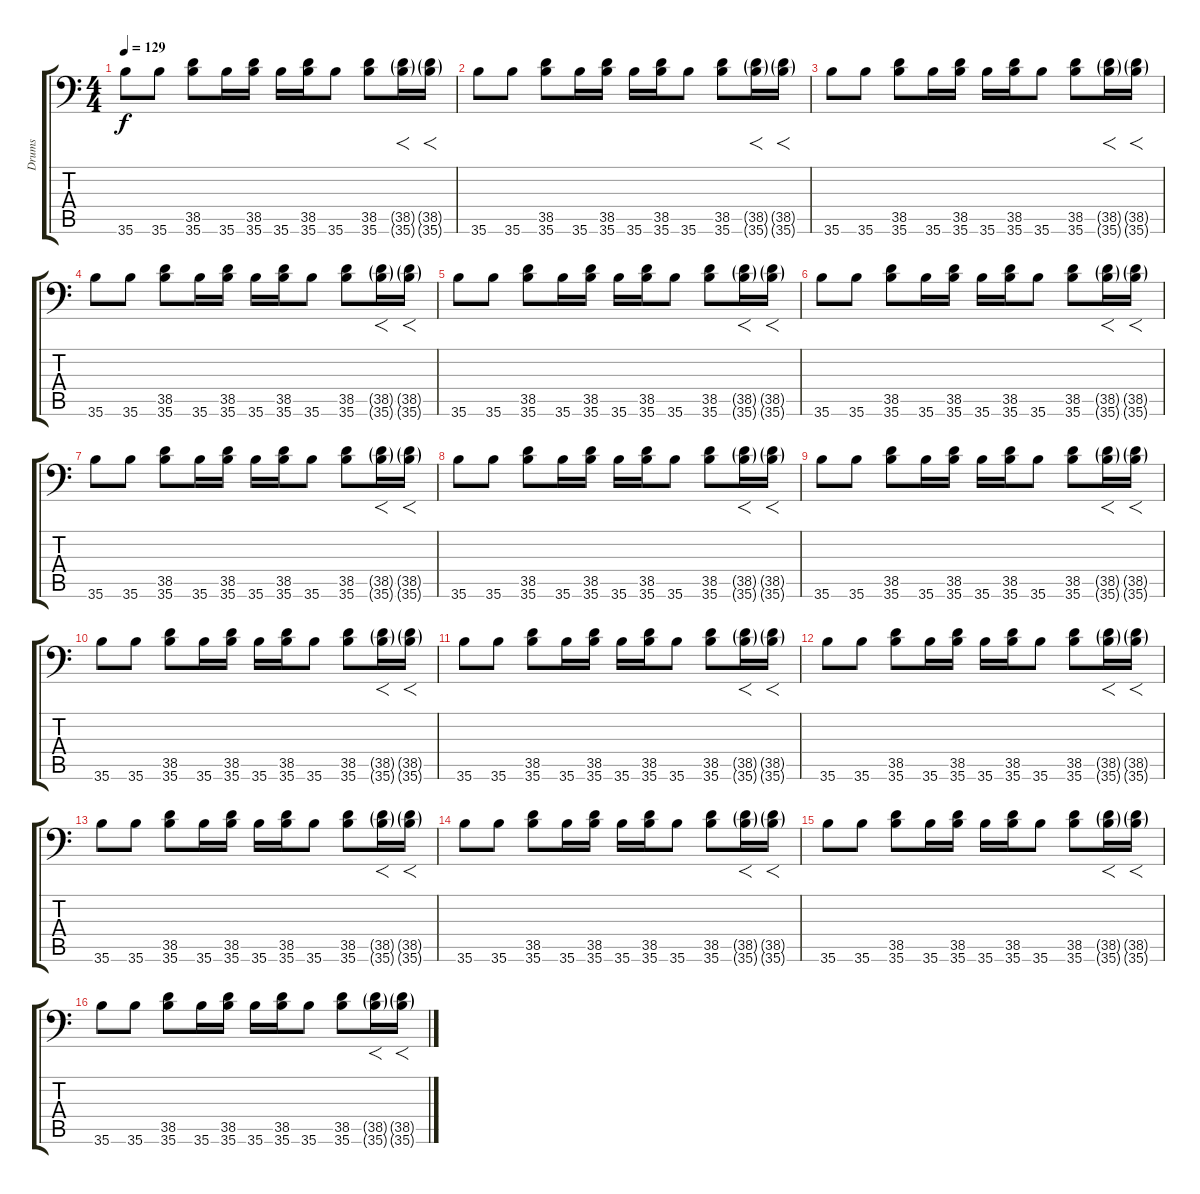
\track ("Drums" "Drums") {instrument acousticgrandpiano}
\staff {score tabs}
\tuning (C-1 C-1 C-1 C-1 C-1 C-1) {hide}
\ts (4 4)
\tempo 129
\clef f4
\ks c
35.6.8{dy f} 35.6.8 (38.5 35.6).8 35.6.16 (38.5 35.6).16 35.6.16 (38.5 35.6).16 35.6.8 (38.5 35.6).8 (38.5{g} 35.6{g}).16{f} (38.5{g} 35.6{g}).16{f} |
35.6.8 35.6.8 (38.5 35.6).8 35.6.16 (38.5 35.6).16 35.6.16 (38.5 35.6).16 35.6.8 (38.5 35.6).8 (38.5{g} 35.6{g}).16{f} (38.5{g} 35.6{g}).16{f} |
35.6.8 35.6.8 (38.5 35.6).8 35.6.16 (38.5 35.6).16 35.6.16 (38.5 35.6).16 35.6.8 (38.5 35.6).8 (38.5{g} 35.6{g}).16{f} (38.5{g} 35.6{g}).16{f} |
35.6.8 35.6.8 (38.5 35.6).8 35.6.16 (38.5 35.6).16 35.6.16 (38.5 35.6).16 35.6.8 (38.5 35.6).8 (38.5{g} 35.6{g}).16{f} (38.5{g} 35.6{g}).16{f} |
35.6.8 35.6.8 (38.5 35.6).8 35.6.16 (38.5 35.6).16 35.6.16 (38.5 35.6).16 35.6.8 (38.5 35.6).8 (38.5{g} 35.6{g}).16{f} (38.5{g} 35.6{g}).16{f} |
35.6.8 35.6.8 (38.5 35.6).8 35.6.16 (38.5 35.6).16 35.6.16 (38.5 35.6).16 35.6.8 (38.5 35.6).8 (38.5{g} 35.6{g}).16{f} (38.5{g} 35.6{g}).16{f} |
35.6.8 35.6.8 (38.5 35.6).8 35.6.16 (38.5 35.6).16 35.6.16 (38.5 35.6).16 35.6.8 (38.5 35.6).8 (38.5{g} 35.6{g}).16{f} (38.5{g} 35.6{g}).16{f} |
35.6.8 35.6.8 (38.5 35.6).8 35.6.16 (38.5 35.6).16 35.6.16 (38.5 35.6).16 35.6.8 (38.5 35.6).8 (38.5{g} 35.6{g}).16{f} (38.5{g} 35.6{g}).16{f} |
35.6.8 35.6.8 (38.5 35.6).8 35.6.16 (38.5 35.6).16 35.6.16 (38.5 35.6).16 35.6.8 (38.5 35.6).8 (38.5{g} 35.6{g}).16{f} (38.5{g} 35.6{g}).16{f} |
35.6.8 35.6.8 (38.5 35.6).8 35.6.16 (38.5 35.6).16 35.6.16 (38.5 35.6).16 35.6.8 (38.5 35.6).8 (38.5{g} 35.6{g}).16{f} (38.5{g} 35.6{g}).16{f} |
35.6.8 35.6.8 (38.5 35.6).8 35.6.16 (38.5 35.6).16 35.6.16 (38.5 35.6).16 35.6.8 (38.5 35.6).8 (38.5{g} 35.6{g}).16{f} (38.5{g} 35.6{g}).16{f} |
35.6.8 35.6.8 (38.5 35.6).8 35.6.16 (38.5 35.6).16 35.6.16 (38.5 35.6).16 35.6.8 (38.5 35.6).8 (38.5{g} 35.6{g}).16{f} (38.5{g} 35.6{g}).16{f} |
35.6.8 35.6.8 (38.5 35.6).8 35.6.16 (38.5 35.6).16 35.6.16 (38.5 35.6).16 35.6.8 (38.5 35.6).8 (38.5{g} 35.6{g}).16{f} (38.5{g} 35.6{g}).16{f} |
35.6.8 35.6.8 (38.5 35.6).8 35.6.16 (38.5 35.6).16 35.6.16 (38.5 35.6).16 35.6.8 (38.5 35.6).8 (38.5{g} 35.6{g}).16{f} (38.5{g} 35.6{g}).16{f} |
35.6.8 35.6.8 (38.5 35.6).8 35.6.16 (38.5 35.6).16 35.6.16 (38.5 35.6).16 35.6.8 (38.5 35.6).8 (38.5{g} 35.6{g}).16{f} (38.5{g} 35.6{g}).16{f} |
35.6.8 35.6.8 (38.5 35.6).8 35.6.16 (38.5 35.6).16 35.6.16 (38.5 35.6).16 35.6.8 (38.5 35.6).8 (38.5{g} 35.6{g}).16{f} (38.5{g} 35.6{g}).16{f}
